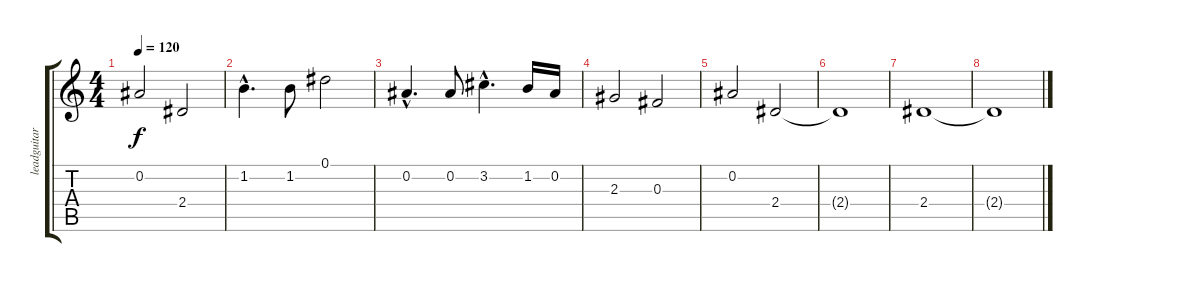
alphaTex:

\track ("leadguitar" "leadguitar") {instrument acousticguitarsteel}
\staff {score tabs}
\tuning (Eb4 Bb3 Gb3 Db3 Ab2 Eb2) {hide}
\ts (4 4)
\tempo 120
\clef g2
\ks c
0.2.2{dy f} 2.4.2 |
1.2{hac}.4{d} 1.2.8 0.1.2 |
0.2{hac}.4{d} 0.2.8 3.2{hac}.4{d} 1.2.16 0.2.16 |
2.3.2 0.3.2 |
0.2.2 2.4.2 |
2.4{t}.1 |
2.4.1 |
2.4{t}.1
